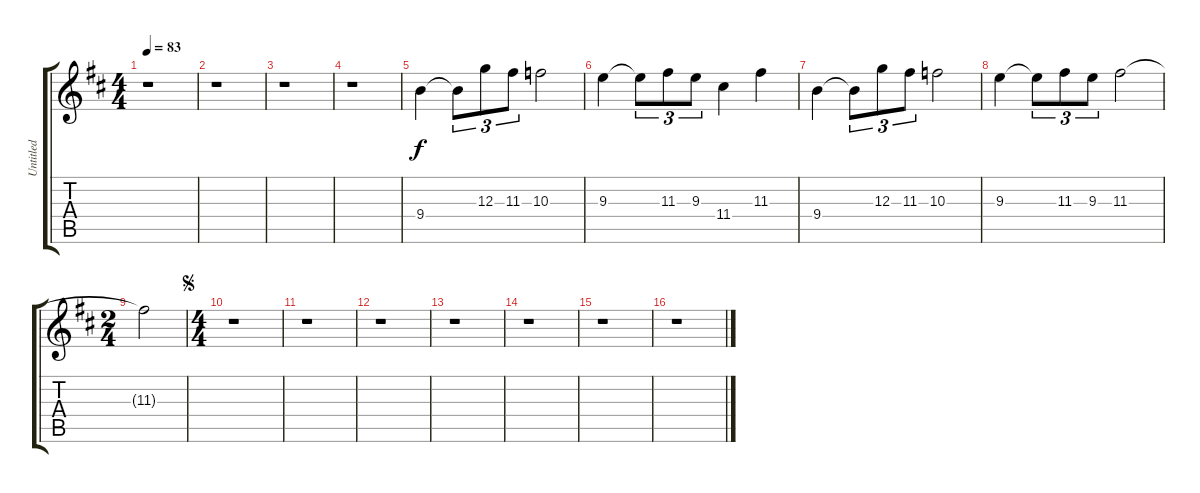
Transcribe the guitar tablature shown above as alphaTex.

\track ("Untitled" "Untitled") {instrument distortionguitar}
\staff {score tabs}
\tuning (E4 B3 G3 D3 A2 E2) {hide}
\ts (4 4)
\tempo 83
\clef g2
\ks d
r.1{dy f instrument distortionguitar} |
r.1 |
r.1 |
r.1 |
9.4.4 9.4{t}.8{tu (3 2)} 12.3.8{tu (3 2)} 11.3.8{tu (3 2)} 10.3.2 |
9.3.4 9.3{t}.8{tu (3 2)} 11.3.8{tu (3 2)} 9.3.8{tu (3 2)} 11.4.4 11.3.4 |
9.4.4 9.4{t}.8{tu (3 2)} 12.3.8{tu (3 2)} 11.3.8{tu (3 2)} 10.3.2 |
9.3.4 9.3{t}.8{tu (3 2)} 11.3.8{tu (3 2)} 9.3.8{tu (3 2)} 11.3.2 |
\ts (2 4)
11.3{t}.2 |
\ts (4 4)
\jump segno
r.1 |
r.1 |
r.1 |
r.1 |
r.1 |
r.1 |
r.1
